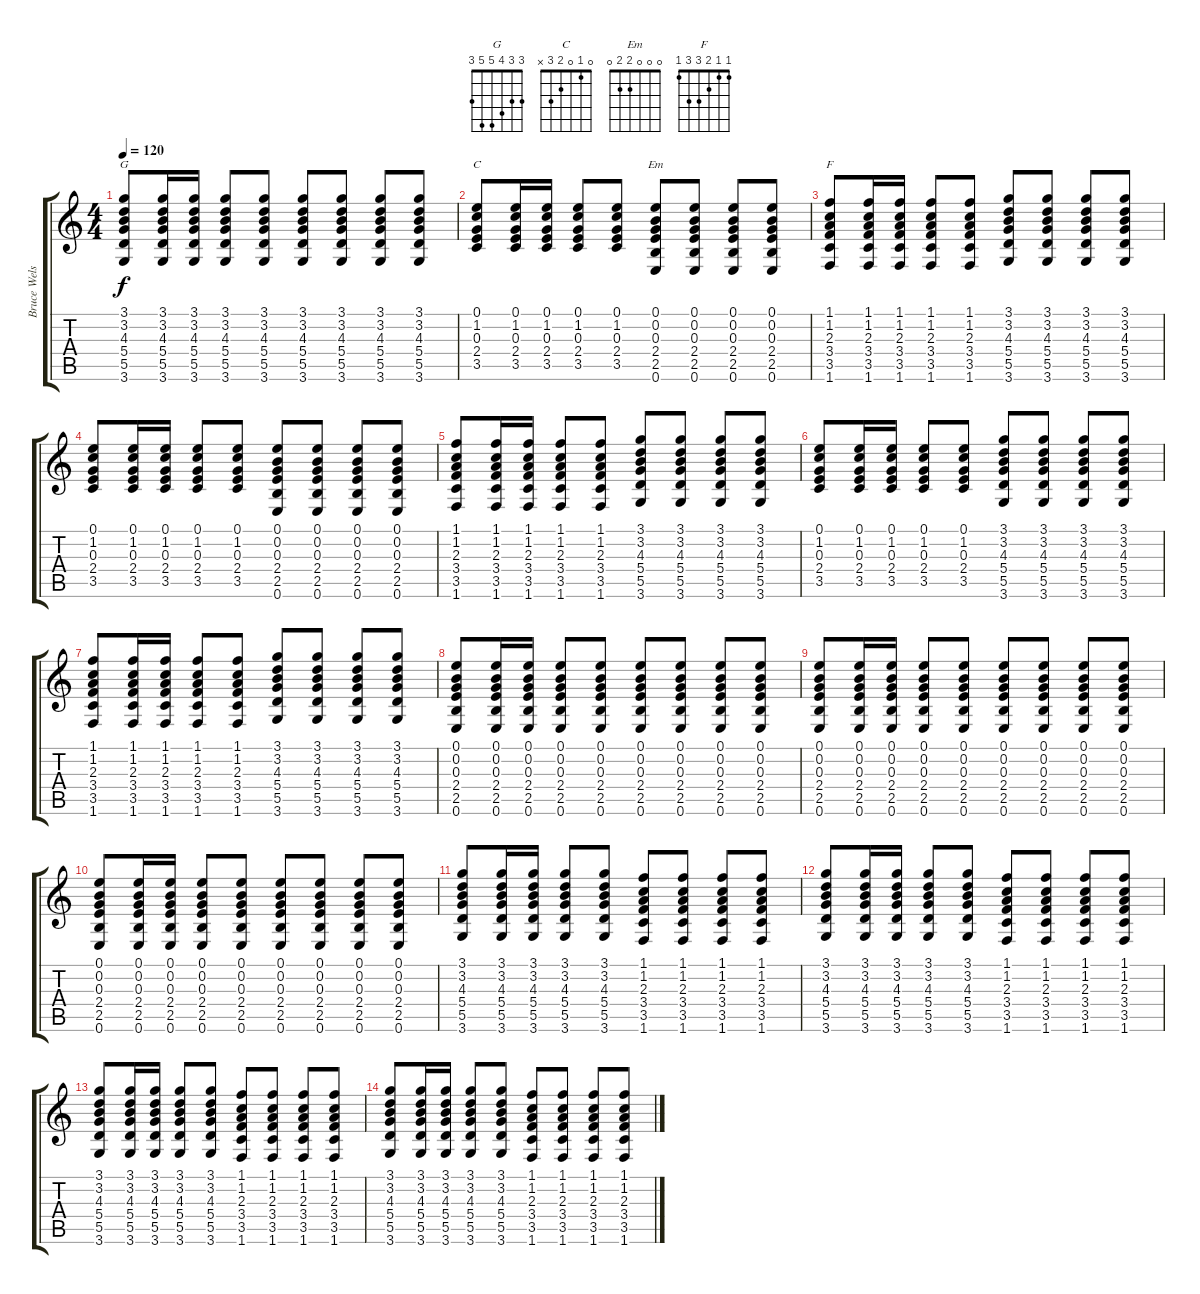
\track ("Bruce Welsh" "Bruce Wels") {instrument electricguitarclean}
\staff {score tabs}
\tuning (E4 B3 G3 D3 A2 E2) {hide}
\chord ("G" 3 3 4 5 5 3)
\chord ("C" 0 1 0 2 3 x)
\chord ("Em" 0 0 0 2 2 0)
\chord ("F" 1 1 2 3 3 1)
\ts (4 4)
\tempo 120
\clef g2
\ks c
(3.1 3.2 4.3 5.4 5.5 3.6).8{ch "G" dy f} (3.1 3.2 4.3 5.4 5.5 3.6).16 (3.1 3.2 4.3 5.4 5.5 3.6).16 (3.1 3.2 4.3 5.4 5.5 3.6).8 (3.1 3.2 4.3 5.4 5.5 3.6).8 (3.1 3.2 4.3 5.4 5.5 3.6).8 (3.1 3.2 4.3 5.4 5.5 3.6).8 (3.1 3.2 4.3 5.4 5.5 3.6).8 (3.1 3.2 4.3 5.4 5.5 3.6).8 |
(0.1 1.2 0.3 2.4 3.5).8{ch "C"} (0.1 1.2 0.3 2.4 3.5).16 (0.1 1.2 0.3 2.4 3.5).16 (0.1 1.2 0.3 2.4 3.5).8 (0.1 1.2 0.3 2.4 3.5).8 (0.1 0.2 0.3 2.4 2.5 0.6).8{ch "Em"} (0.1 0.2 0.3 2.4 2.5 0.6).8 (0.1 0.2 0.3 2.4 2.5 0.6).8 (0.1 0.2 0.3 2.4 2.5 0.6).8 |
(1.1 1.2 2.3 3.4 3.5 1.6).8{ch "F"} (1.1 1.2 2.3 3.4 3.5 1.6).16 (1.1 1.2 2.3 3.4 3.5 1.6).16 (1.1 1.2 2.3 3.4 3.5 1.6).8 (1.1 1.2 2.3 3.4 3.5 1.6).8 (3.1 3.2 4.3 5.4 5.5 3.6).8 (3.1 3.2 4.3 5.4 5.5 3.6).8 (3.1 3.2 4.3 5.4 5.5 3.6).8 (3.1 3.2 4.3 5.4 5.5 3.6).8 |
(0.1 1.2 0.3 2.4 3.5).8 (0.1 1.2 0.3 2.4 3.5).16 (0.1 1.2 0.3 2.4 3.5).16 (0.1 1.2 0.3 2.4 3.5).8 (0.1 1.2 0.3 2.4 3.5).8 (0.1 0.2 0.3 2.4 2.5 0.6).8 (0.1 0.2 0.3 2.4 2.5 0.6).8 (0.1 0.2 0.3 2.4 2.5 0.6).8 (0.1 0.2 0.3 2.4 2.5 0.6).8 |
(1.1 1.2 2.3 3.4 3.5 1.6).8 (1.1 1.2 2.3 3.4 3.5 1.6).16 (1.1 1.2 2.3 3.4 3.5 1.6).16 (1.1 1.2 2.3 3.4 3.5 1.6).8 (1.1 1.2 2.3 3.4 3.5 1.6).8 (3.1 3.2 4.3 5.4 5.5 3.6).8 (3.1 3.2 4.3 5.4 5.5 3.6).8 (3.1 3.2 4.3 5.4 5.5 3.6).8 (3.1 3.2 4.3 5.4 5.5 3.6).8 |
(0.1 1.2 0.3 2.4 3.5).8 (0.1 1.2 0.3 2.4 3.5).16 (0.1 1.2 0.3 2.4 3.5).16 (0.1 1.2 0.3 2.4 3.5).8 (0.1 1.2 0.3 2.4 3.5).8 (3.1 3.2 4.3 5.4 5.5 3.6).8 (3.1 3.2 4.3 5.4 5.5 3.6).8 (3.1 3.2 4.3 5.4 5.5 3.6).8 (3.1 3.2 4.3 5.4 5.5 3.6).8 |
(1.1 1.2 2.3 3.4 3.5 1.6).8 (1.1 1.2 2.3 3.4 3.5 1.6).16 (1.1 1.2 2.3 3.4 3.5 1.6).16 (1.1 1.2 2.3 3.4 3.5 1.6).8 (1.1 1.2 2.3 3.4 3.5 1.6).8 (3.1 3.2 4.3 5.4 5.5 3.6).8 (3.1 3.2 4.3 5.4 5.5 3.6).8 (3.1 3.2 4.3 5.4 5.5 3.6).8 (3.1 3.2 4.3 5.4 5.5 3.6).8 |
(0.1 0.2 0.3 2.4 2.5 0.6).8 (0.1 0.2 0.3 2.4 2.5 0.6).16 (0.1 0.2 0.3 2.4 2.5 0.6).16 (0.1 0.2 0.3 2.4 2.5 0.6).8 (0.1 0.2 0.3 2.4 2.5 0.6).8 (0.1 0.2 0.3 2.4 2.5 0.6).8 (0.1 0.2 0.3 2.4 2.5 0.6).8 (0.1 0.2 0.3 2.4 2.5 0.6).8 (0.1 0.2 0.3 2.4 2.5 0.6).8 |
(0.1 0.2 0.3 2.4 2.5 0.6).8 (0.1 0.2 0.3 2.4 2.5 0.6).16 (0.1 0.2 0.3 2.4 2.5 0.6).16 (0.1 0.2 0.3 2.4 2.5 0.6).8 (0.1 0.2 0.3 2.4 2.5 0.6).8 (0.1 0.2 0.3 2.4 2.5 0.6).8 (0.1 0.2 0.3 2.4 2.5 0.6).8 (0.1 0.2 0.3 2.4 2.5 0.6).8 (0.1 0.2 0.3 2.4 2.5 0.6).8 |
(0.1 0.2 0.3 2.4 2.5 0.6).8 (0.1 0.2 0.3 2.4 2.5 0.6).16 (0.1 0.2 0.3 2.4 2.5 0.6).16 (0.1 0.2 0.3 2.4 2.5 0.6).8 (0.1 0.2 0.3 2.4 2.5 0.6).8 (0.1 0.2 0.3 2.4 2.5 0.6).8 (0.1 0.2 0.3 2.4 2.5 0.6).8 (0.1 0.2 0.3 2.4 2.5 0.6).8 (0.1 0.2 0.3 2.4 2.5 0.6).8 |
(3.1 3.2 4.3 5.4 5.5 3.6).8 (3.1 3.2 4.3 5.4 5.5 3.6).16 (3.1 3.2 4.3 5.4 5.5 3.6).16 (3.1 3.2 4.3 5.4 5.5 3.6).8 (3.1 3.2 4.3 5.4 5.5 3.6).8 (1.1 1.2 2.3 3.4 3.5 1.6).8 (1.1 1.2 2.3 3.4 3.5 1.6).8 (1.1 1.2 2.3 3.4 3.5 1.6).8 (1.1 1.2 2.3 3.4 3.5 1.6).8 |
(3.1 3.2 4.3 5.4 5.5 3.6).8 (3.1 3.2 4.3 5.4 5.5 3.6).16 (3.1 3.2 4.3 5.4 5.5 3.6).16 (3.1 3.2 4.3 5.4 5.5 3.6).8 (3.1 3.2 4.3 5.4 5.5 3.6).8 (1.1 1.2 2.3 3.4 3.5 1.6).8 (1.1 1.2 2.3 3.4 3.5 1.6).8 (1.1 1.2 2.3 3.4 3.5 1.6).8 (1.1 1.2 2.3 3.4 3.5 1.6).8 |
(3.1 3.2 4.3 5.4 5.5 3.6).8 (3.1 3.2 4.3 5.4 5.5 3.6).16 (3.1 3.2 4.3 5.4 5.5 3.6).16 (3.1 3.2 4.3 5.4 5.5 3.6).8 (3.1 3.2 4.3 5.4 5.5 3.6).8 (1.1 1.2 2.3 3.4 3.5 1.6).8 (1.1 1.2 2.3 3.4 3.5 1.6).8 (1.1 1.2 2.3 3.4 3.5 1.6).8 (1.1 1.2 2.3 3.4 3.5 1.6).8 |
(3.1 3.2 4.3 5.4 5.5 3.6).8 (3.1 3.2 4.3 5.4 5.5 3.6).16 (3.1 3.2 4.3 5.4 5.5 3.6).16 (3.1 3.2 4.3 5.4 5.5 3.6).8 (3.1 3.2 4.3 5.4 5.5 3.6).8 (1.1 1.2 2.3 3.4 3.5 1.6).8 (1.1 1.2 2.3 3.4 3.5 1.6).8 (1.1 1.2 2.3 3.4 3.5 1.6).8 (1.1 1.2 2.3 3.4 3.5 1.6).8
